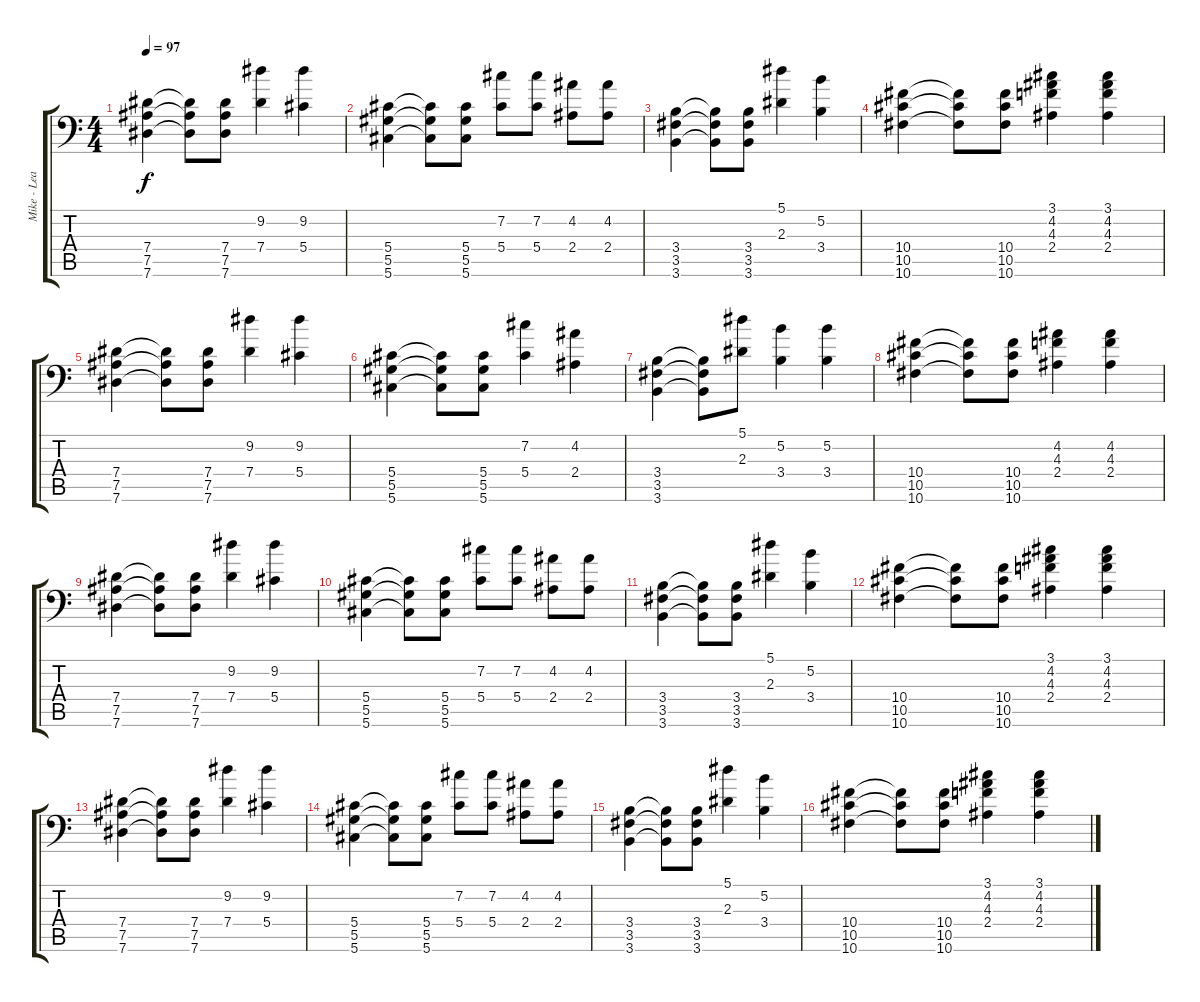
\track ("Mike - Lead" "Mike - Lea") {instrument acousticguitarsteel}
\staff {score tabs}
\tuning (Bb3 Gb3 Db3 Ab2 Eb2 Ab1) {hide}
\ts (4 4)
\tempo 97
\clef f4
\ks c
(7.4 7.5 7.6).4{dy f} (7.4{t} 7.5{t} 7.6{t}).8 (7.4 7.5 7.6).8 (9.2 7.4).4 (9.2 5.4).4 |
(5.4 5.5 5.6).4 (5.4{t} 5.5{t} 5.6{t}).8 (5.4 5.5 5.6).8 (7.2 5.4).8 (7.2 5.4).8 (4.2 2.4).8 (4.2 2.4).8 |
(3.4 3.5 3.6).4 (3.4{t} 3.5{t} 3.6{t}).8 (3.4 3.5 3.6).8 (5.1 2.3).4 (5.2 3.4).4 |
(10.4 10.5 10.6).4 (10.4{t} 10.5{t} 10.6{t}).8 (10.4 10.5 10.6).8 (3.1 4.2 4.3 2.4).4 (3.1 4.2 4.3 2.4).4 |
(7.4 7.5 7.6).4 (7.4{t} 7.5{t} 7.6{t}).8 (7.4 7.5 7.6).8 (9.2 7.4).4 (9.2 5.4).4 |
(5.4 5.5 5.6).4 (5.4{t} 5.5{t} 5.6{t}).8 (5.4 5.5 5.6).8 (7.2 5.4).4 (4.2 2.4).4 |
(3.4 3.5 3.6).4 (3.4{t} 3.5{t} 3.6{t}).8 (5.1 2.3).8 (5.2 3.4).4 (5.2 3.4).4 |
(10.4 10.5 10.6).4 (10.4{t} 10.5{t} 10.6{t}).8 (10.4 10.5 10.6).8 (4.2 4.3 2.4).4 (4.2 4.3 2.4).4 |
(7.4 7.5 7.6).4 (7.4{t} 7.5{t} 7.6{t}).8 (7.4 7.5 7.6).8 (9.2 7.4).4 (9.2 5.4).4 |
(5.4 5.5 5.6).4 (5.4{t} 5.5{t} 5.6{t}).8 (5.4 5.5 5.6).8 (7.2 5.4).8 (7.2 5.4).8 (4.2 2.4).8 (4.2 2.4).8 |
(3.4 3.5 3.6).4 (3.4{t} 3.5{t} 3.6{t}).8 (3.4 3.5 3.6).8 (5.1 2.3).4 (5.2 3.4).4 |
(10.4 10.5 10.6).4 (10.4{t} 10.5{t} 10.6{t}).8 (10.4 10.5 10.6).8 (3.1 4.2 4.3 2.4).4 (3.1 4.2 4.3 2.4).4 |
(7.4 7.5 7.6).4 (7.4{t} 7.5{t} 7.6{t}).8 (7.4 7.5 7.6).8 (9.2 7.4).4 (9.2 5.4).4 |
(5.4 5.5 5.6).4 (5.4{t} 5.5{t} 5.6{t}).8 (5.4 5.5 5.6).8 (7.2 5.4).8 (7.2 5.4).8 (4.2 2.4).8 (4.2 2.4).8 |
(3.4 3.5 3.6).4 (3.4{t} 3.5{t} 3.6{t}).8 (3.4 3.5 3.6).8 (5.1 2.3).4 (5.2 3.4).4 |
(10.4 10.5 10.6).4 (10.4{t} 10.5{t} 10.6{t}).8 (10.4 10.5 10.6).8 (3.1 4.2 4.3 2.4).4 (3.1 4.2 4.3 2.4).4
